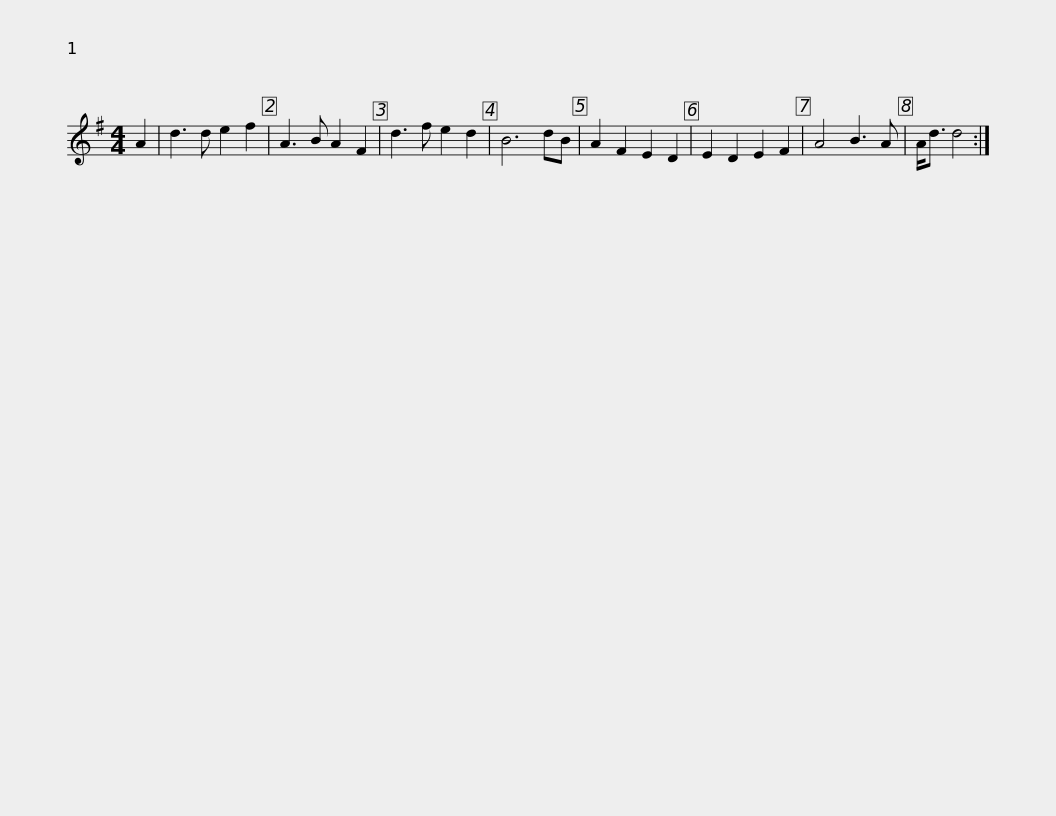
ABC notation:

X:1
L:1/8
M:4/4
I:linebreak $
K:G
V:1 treble
V:1
 A2 | d3 d e2 f2 | A3 B A2 F2 | d3 f e2 d2 | B6 dB | %5
 A2 F2 E2 D2 | E2 D2 E2 F2 | A4 B3 A | A<d d4 :| %9
